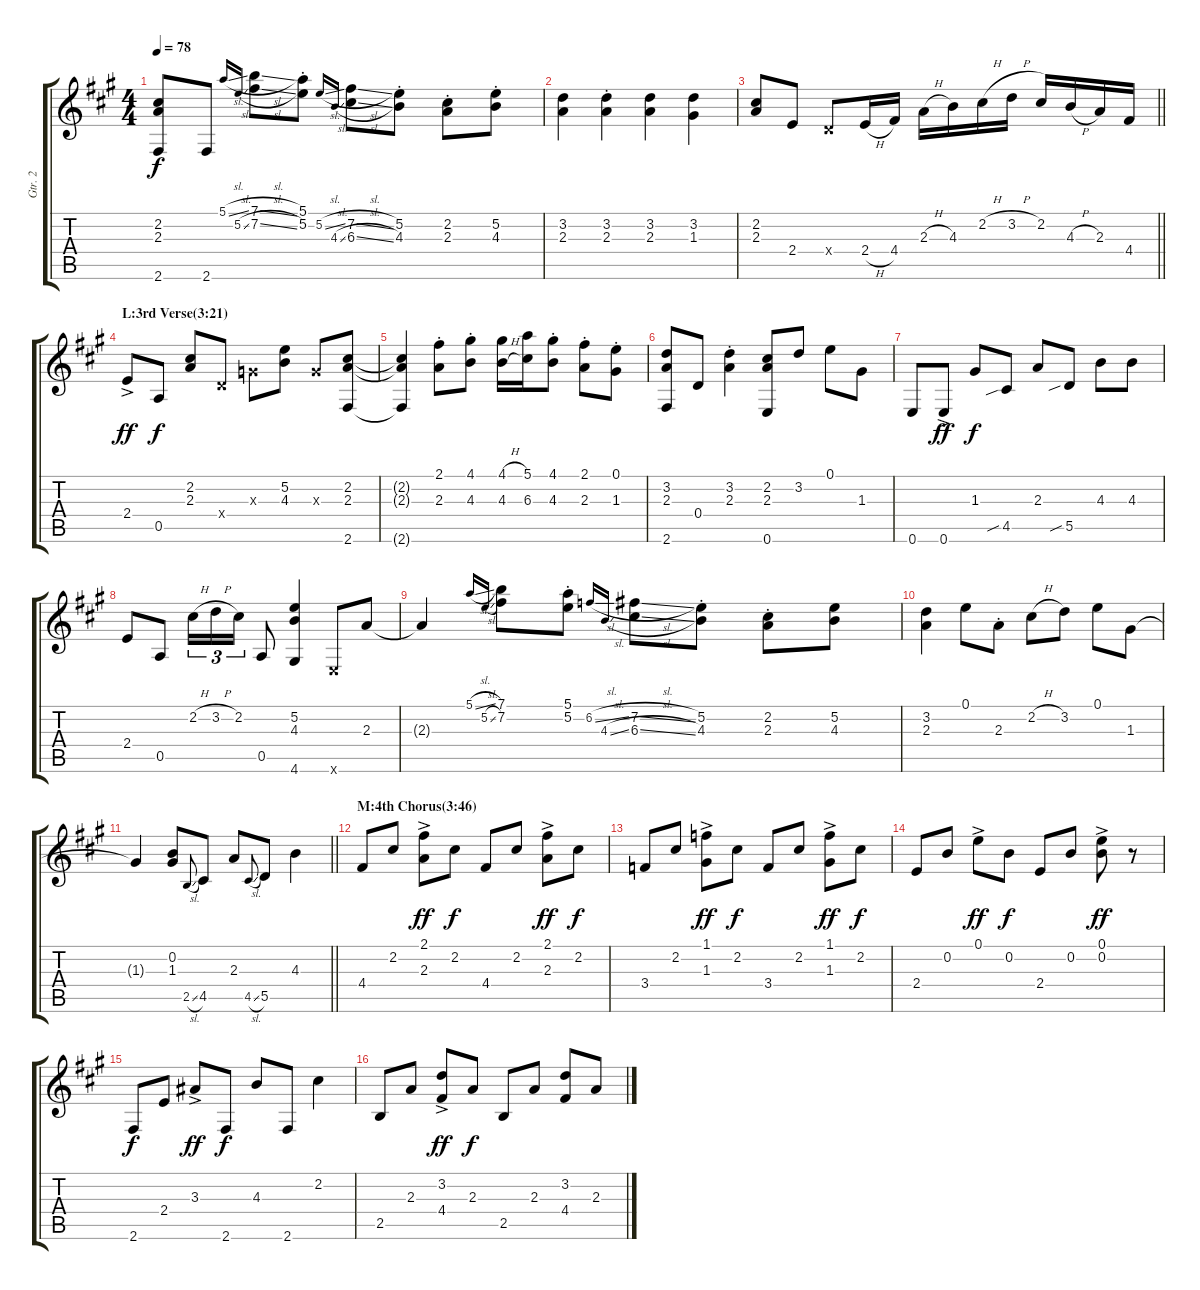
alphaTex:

\track ("Gtr. 2" "Gtr. 2") {instrument acousticguitarsteel}
\staff {score tabs}
\tuning (E4 B3 G3 D3 A2 E2) {hide}
\ts (4 4)
\tempo 78
\clef g2
\ks a
(2.2{t} 2.3{t} 2.6{t}).8{dy f} 2.6.8 5.1{sl}.16{gr onbeat} 5.2{sl}.16{gr onbeat} (7.1{sl} 7.2{sl}).8 (5.1{st} 5.2{st}).8 5.2{sl}.16{gr onbeat} 4.3{sl}.16{gr onbeat} (7.2{sl} 6.3{sl}).8 (5.2{st} 4.3{st}).8 (2.2{st} 2.3{st}).8 (5.2{st} 4.3{st}).8 |
(3.2 2.3).4 (3.2{st} 2.3{st}).4 (3.2 2.3).4 (3.2 1.3).4 |
\barLineRight lightlight
(2.2 2.3).8 2.4.8 0.4{x}.8 2.4{h}.16 4.4.16 2.3{h}.16 4.3.16 2.2{h}.16 3.2{h}.16 2.2.16 4.3{h}.16 2.3.16 4.4.16 |
\section ("" "L:3rd Verse(3:21)")
2.4{ac}.8{dy ff} 0.5.8{dy f} (2.2 2.3).8 0.4{x}.8 0.3{x}.8 (5.2 4.3).8 0.3{x}.8 (2.2 2.3 2.6).8 |
(2.2{t} 2.3{t} 2.6{t}).4 (2.1{st} 2.3{st}).8 (4.1{st} 4.3{st}).8 (4.1{h} 4.3{h}).16 (5.1 6.3).16 (4.1{st} 4.3{st}).8 (2.1{st} 2.3{st}).8 (0.1{st} 1.3{st}).8 |
(3.2 2.3 2.6).8 0.4.8 (3.2{st} 2.3{st}).4 (2.2 2.3 0.6).8 3.2.8 0.1.8 1.3.8 |
0.6.8 0.6{ac}.8{dy ff} 1.3.8{dy f} 4.5{sib}.8 2.3.8 5.5{sib}.8 4.3.8 4.3.8 |
2.4.8 0.5.8 2.2{h}.16{tu (3 2)} 3.2{h}.16{tu (3 2)} 2.2.16{tu (3 2)} 0.5.8 (5.2 4.3 4.6).4 0.6{x}.8 2.3.8 |
2.3{t}.4 5.1{sl}.16{gr onbeat} 5.2{sl}.16{gr onbeat} (7.1 7.2).8 (5.1{st} 5.2{st}).8 6.2{sl}.16{gr onbeat} 4.3{sl}.16{gr onbeat} (7.2{sl} 6.3{sl}).8 (5.2{st} 4.3{st}).8 (2.2{st} 2.3{st}).8 (5.2 4.3).8 |
(3.2 2.3).4 0.1.8 2.3{st}.8 2.2{h}.8 3.2.8 0.1.8 1.3.8 |
\barLineRight lightlight
1.3{t}.4 (0.2 1.3).8 2.5{sl}.8{gr onbeat} 4.5.8 2.3.8 4.5{sl}.8{gr onbeat} 5.5.8 4.3.4 |
\section ("" "M:4th Chorus(3:46)")
4.4.8 2.2.8 (2.1{ac} 2.3{ac}).8{dy ff} 2.2.8{dy f} 4.4.8 2.2.8 (2.1{ac} 2.3{ac}).8{dy ff} 2.2.8{dy f} |
3.4.8 2.2.8 (1.1{ac} 1.3{ac}).8{dy ff} 2.2.8{dy f} 3.4.8 2.2.8 (1.1{ac} 1.3{ac}).8{dy ff} 2.2.8{dy f} |
2.4.8 0.2.8 0.1{ac}.8{dy ff} 0.2.8{dy f} 2.4.8 0.2.8 (0.1{ac} 0.2{ac}).8{dy ff} r.8 |
2.6.8{dy f} 2.4.8 3.3{ac}.8{dy ff} 2.6.8{dy f} 4.3.8 2.6.8 2.2.4 |
2.5.8 2.3.8 (3.2{ac} 4.4{ac}).8{dy ff} 2.3.8{dy f} 2.5.8 2.3.8 (3.2 4.4).8 2.3.8
